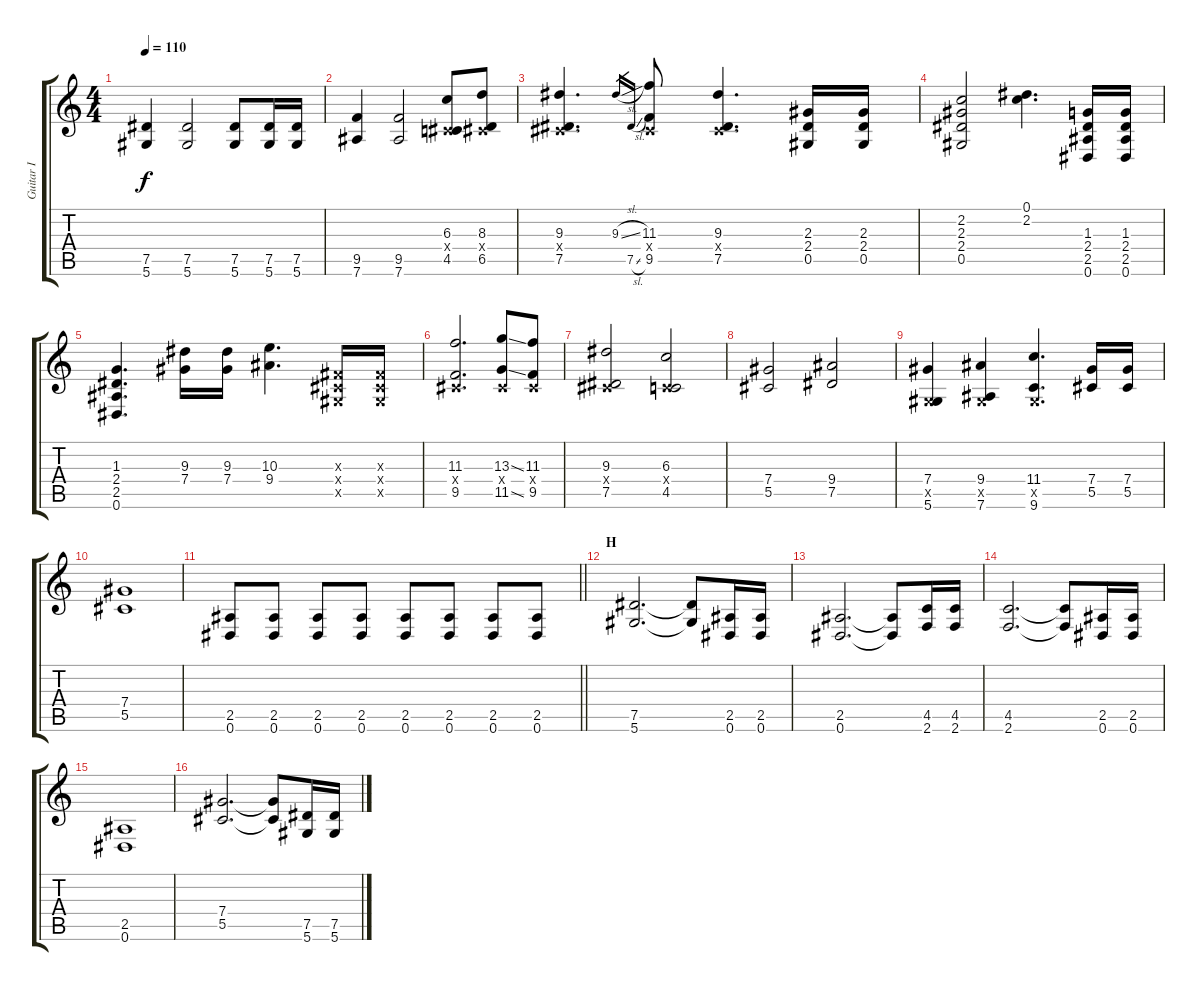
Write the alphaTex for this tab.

\track ("Guitar I" "Guitar I") {instrument distortionguitar}
\staff {score tabs}
\tuning (Eb4 Bb3 Gb3 Db3 Ab2 Eb2) {hide}
\ts (4 4)
\tempo 110
\clef g2
\ks c
(7.5 5.6).4{dy f} (7.5 5.6).2 (7.5 5.6).8 (7.5 5.6).16 (7.5 5.6).16 |
(9.5 7.6).4 (9.5 7.6).2 (6.3 0.4{x} 4.5).8 (8.3 0.4{x} 6.5).8 |
(9.3 0.4{x} 7.5).4{d} 9.3{sl}.16{gr} 7.5{sl}.16{gr} (11.3 0.4{x} 9.5).8 (9.3 0.4{x} 7.5).4{d} (2.3 2.4 0.5).16 (2.3 2.4 0.5).16 |
(2.2 2.3 2.4 0.5).2 (0.1 2.2).4{d} (1.3 2.4 2.5 0.6).16 (1.3 2.4 2.5 0.6).16 |
(1.3 2.4 2.5 0.6).4{d} (9.3 7.4).16 (9.3 7.4).16 (10.3 9.4).4{d} (0.3{x} 0.4{x} 0.5{x}).16 (0.3{x} 0.4{x} 0.5{x}).16 |
(11.3 0.4{x} 9.5).2{d} (13.3{ss} 0.4{x} 11.5{ss}).8 (11.3 0.4{x} 9.5).8 |
(9.3 0.4{x} 7.5).2 (6.3 0.4{x} 4.5).2 |
(7.4 5.5).2 (9.4 7.5).2 |
(7.4 0.5{x} 5.6).4 (9.4 0.5{x} 7.6).4 (11.4 0.5{x} 9.6).4{d} (7.4 5.5).16 (7.4 5.5).16 |
(7.4 5.5).1 |
\barLineRight lightlight
(2.5 0.6).8 (2.5 0.6).8 (2.5 0.6).8 (2.5 0.6).8 (2.5 0.6).8 (2.5 0.6).8 (2.5 0.6).8 (2.5 0.6).8 |
\section ("" "H")
(7.5 5.6).2{d} (7.5{t} 5.6{t}).8 (2.5 0.6).16 (2.5 0.6).16 |
(2.5 0.6).2{d} (2.5{t} 0.6{t}).8 (4.5 2.6).16 (4.5 2.6).16 |
(4.5 2.6).2{d} (4.5{t} 2.6{t}).8 (2.5 0.6).16 (2.5 0.6).16 |
(2.5 0.6).1 |
(7.4 5.5).2{d} (7.4{t} 5.5{t}).8 (7.5 5.6).16 (7.5 5.6).16
